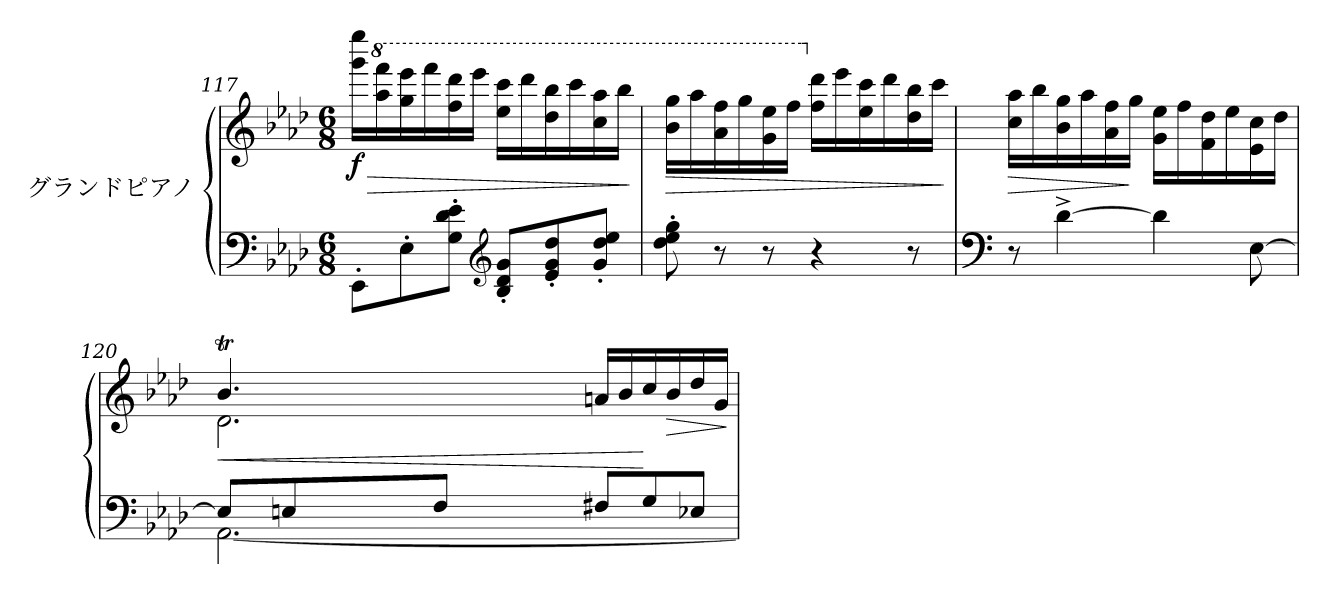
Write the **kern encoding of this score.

**kern	**kern	**dynam
*part1	*part1	*part1
*staff2	*staff1	*staff1/2
*I"グランドピアノ	*	*
*clefF4	*clefG2	*
*k[b-e-a-d-]	*k[b-e-a-d-]	*
*M6/8	*M6/8	*
*MM90	*MM90	*
=117	=117	=117
!	!	!LO:HP:b
!	!	!LO:DY:n=1:b
8EE-'\L	16ggg\ 16eeee-\LL	> f
*	*8va	*
.	16aaa-\ 16ffff\	.
8E-'\	16ggg\ 16eeee-\	.
.	16ffff\	.
8G\' 8d-\' 8e-\'J	16fff\ 16dddd-\	.
.	16eeee-\JJ	.
*clefG2	*	*
8B-/' 8d-/' 8g/'L	16eee-\ 16cccc\LL	.
.	16dddd-\	.
8e-/' 8g/' 8dd-/'	16ddd-\ 16bbb-\	.
.	16cccc\	.
8g/' 8dd-/' 8ee-/'J	16ccc\ 16aaa-\	.
.	16bbb-\JJ	.
.	.	]
=118	=118	=118
!	!	!LO:HP:b
8dd-\' 8ee-\' 8gg\'	16bb-\ 16ggg\LL	>
.	16aaa-\	.
8r	16aa-\ 16fff\	.
.	16ggg\	.
8r	16gg\ 16eee-\	.
.	16fff\JJ	.
*	*X8va	*
4r	16ff\ 16ddd-\LL	.
.	16eee-\	.
.	16ee-\ 16ccc\	.
.	16ddd-\	.
8r	16dd-\ 16bb-\	.
.	16ccc\JJ	.
.	.	]
=119	=119	=119
*clefF4	*	*
!	!	!LO:HP:b
8r	16cc\ 16aa-\LL	>
.	16bb-\	.
[4d-^\	16b-\ 16gg\	.
.	16aa-\	.
.	16a-\ 16ff\	.
.	16gg\JJ	]
*	*MM83	*
4d-\]	16g\ 16ee-\LL	.
.	16ff\	.
*	*MM81	*
.	16f\ 16dd-\	.
.	16ee-\	.
*	*MM80	*
[8E-\	16e-\ 16cc\	.
.	16dd-\JJ	.
!!LO:LB:g=z
=120	=120	=120
*^	*	*
!	!	!	!LO:HP:b
*	*	*^	*
*	*	*	*^	*
*	*	*	*	*Xtuplet	*
*v	*v	*	*	*	*
*	*v	*v	*v	*
*	*MM81	*
*^	*^	*
*	*	*	*^	*
8E-/L]	[2.AA-\	4.b-T/	2.d-\	24b-!LLyy	<
.	.	.	.	24cc!yy	.
.	.	.	.	24b-!JJyy	.
*	*	*tremolo	*	*	*
8En/	.	.	.	64cc!yyLLLL	.
.	.	.	.	64b-TTT!yy	.
.	.	.	.	64cc!yy	.
.	.	.	.	64b-TTT!yy	.
.	.	.	.	64cc!yy	.
.	.	.	.	64b-TTT!yy	.
.	.	.	.	64cc!yy	.
.	.	.	.	64b-TTT!yy	.
8F/J	.	.	.	64cc!yy	.
.	.	.	.	64b-TTT!yy	.
.	.	.	.	64cc!yy	.
.	.	.	.	64b-TTT!yy	.
.	.	.	.	64cc!yy	.
.	.	.	.	64b-TTT!yy	.
.	.	.	.	64cc!yy	.
.	.	.	.	64b-TTT!yyJJJJ	.
*	*	*Xtremolo	*	*	*
8F#X/L	.	16an/LL	.	4ryy	.
.	.	.	.	.	.
.	.	.	.	.	.
.	.	.	.	.	.
.	.	16b-/	.	.	.
.	.	.	.	.	.
.	.	.	.	.	.
.	.	.	.	.	.
8G/	.	16cc/	.	.	[
!	!	!	!	!	!LO:HP:b
.	.	16b-/	.	.	>
8E-X/J	.	16dd-/	.	8ryy	.
.	.	16g/JJ	.	.	.
*v	*v	*	*	*	*
*	*v	*v	*v	*
.	.	]
=	=	=
*-	*-	*-
